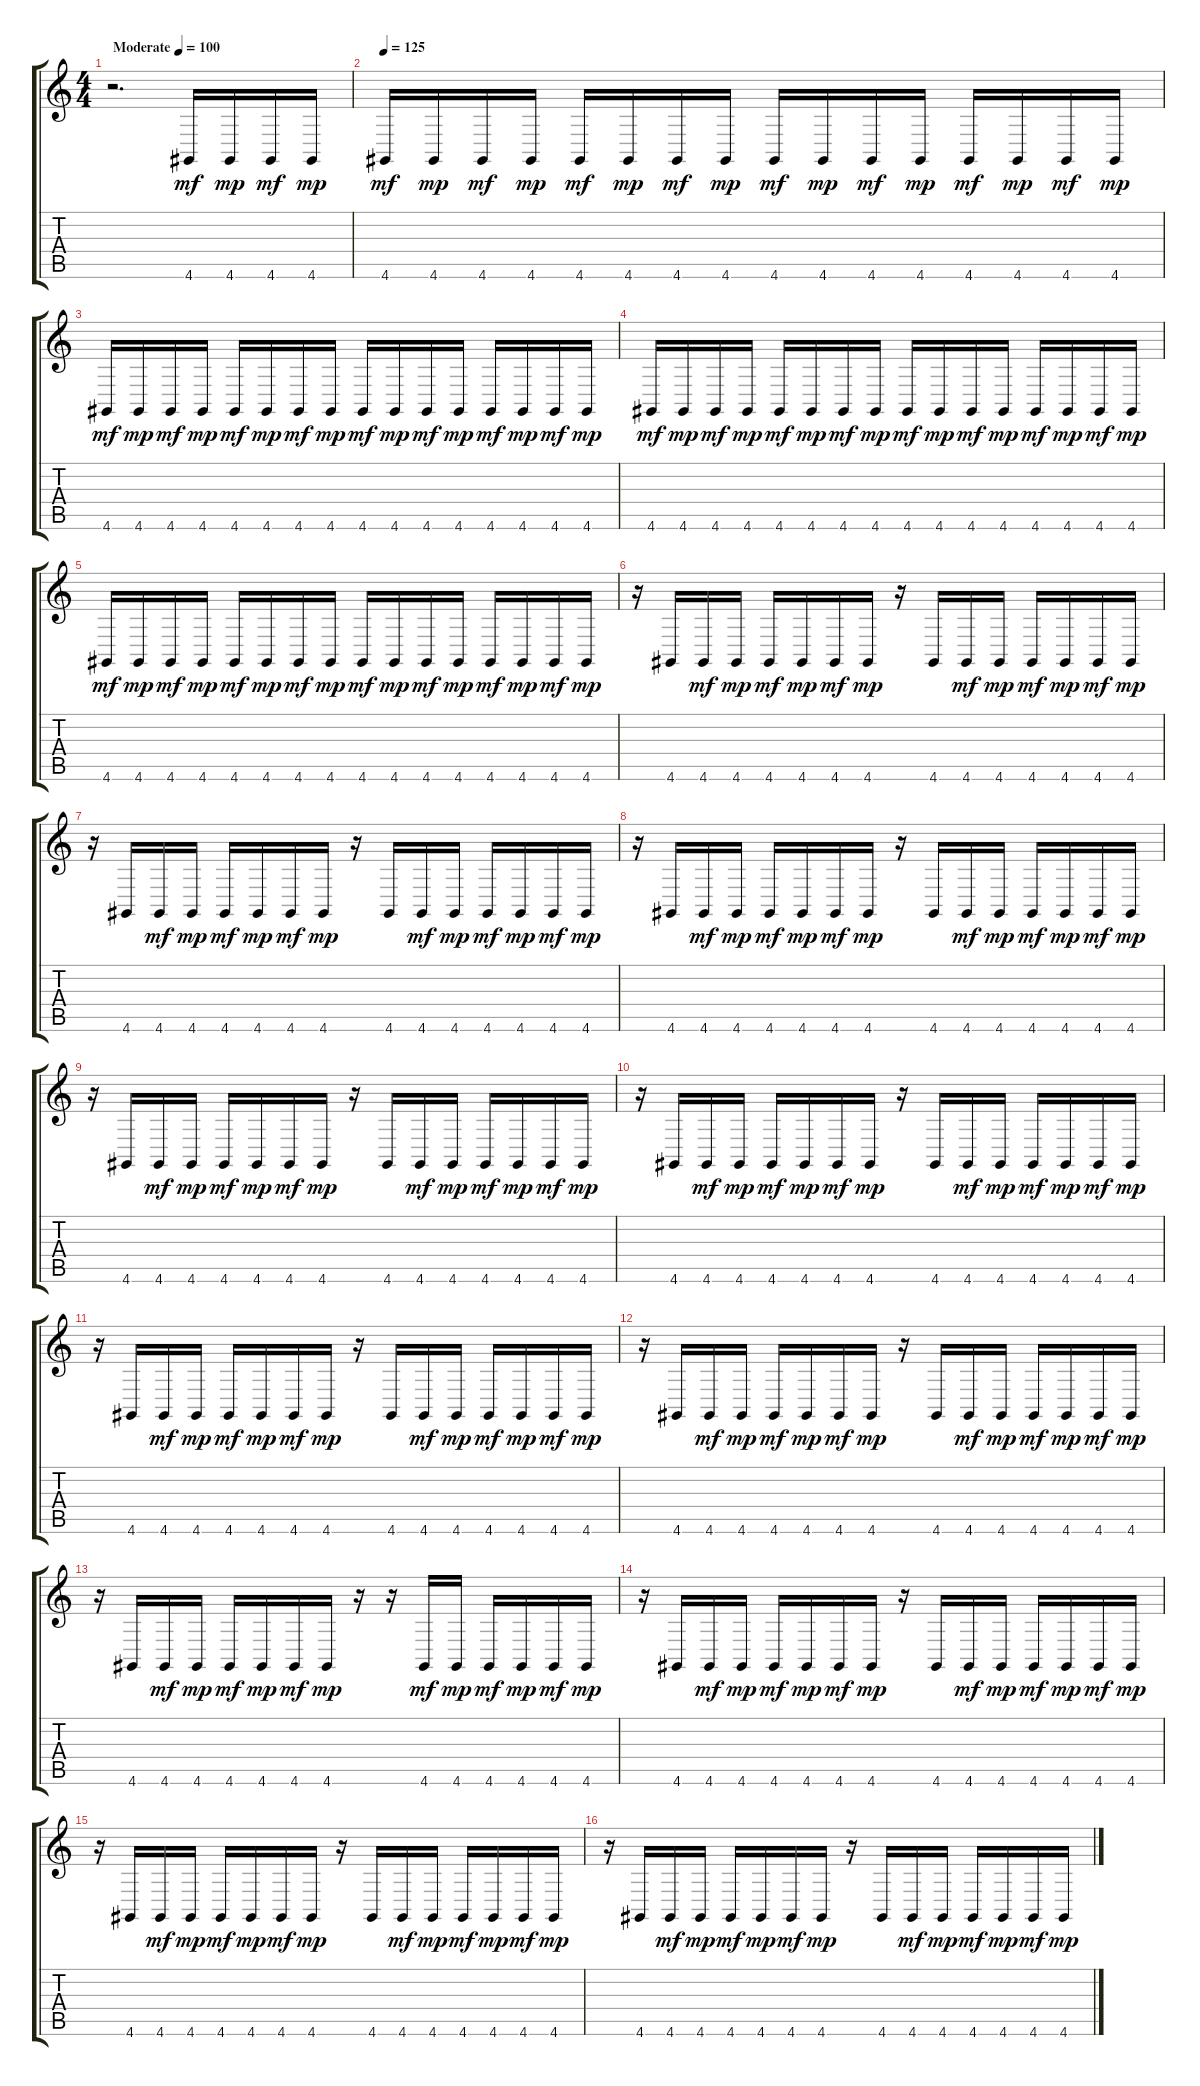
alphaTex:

\track "" {instrument acousticgrandpiano}
\staff {score tabs}
\tuning (E4 B3 G3 D3 A2 E2) {hide}
\ts (4 4)
\tempo (100 "Moderate")
\clef g2
\ks c
r.2{d dy mf instrument acousticgrandpiano} 4.6.16 4.6.16{dy mp} 4.6.16{dy mf} 4.6.16{dy mp} |
\tempo 125
4.6.16{dy mf} 4.6.16{dy mp} 4.6.16{dy mf} 4.6.16{dy mp} 4.6.16{dy mf} 4.6.16{dy mp} 4.6.16{dy mf} 4.6.16{dy mp} 4.6.16{dy mf} 4.6.16{dy mp} 4.6.16{dy mf} 4.6.16{dy mp} 4.6.16{dy mf} 4.6.16{dy mp} 4.6.16{dy mf} 4.6.16{dy mp} |
4.6.16{dy mf} 4.6.16{dy mp} 4.6.16{dy mf} 4.6.16{dy mp} 4.6.16{dy mf} 4.6.16{dy mp} 4.6.16{dy mf} 4.6.16{dy mp} 4.6.16{dy mf} 4.6.16{dy mp} 4.6.16{dy mf} 4.6.16{dy mp} 4.6.16{dy mf} 4.6.16{dy mp} 4.6.16{dy mf} 4.6.16{dy mp} |
4.6.16{dy mf} 4.6.16{dy mp} 4.6.16{dy mf} 4.6.16{dy mp} 4.6.16{dy mf} 4.6.16{dy mp} 4.6.16{dy mf} 4.6.16{dy mp} 4.6.16{dy mf} 4.6.16{dy mp} 4.6.16{dy mf} 4.6.16{dy mp} 4.6.16{dy mf} 4.6.16{dy mp} 4.6.16{dy mf} 4.6.16{dy mp} |
4.6.16{dy mf} 4.6.16{dy mp} 4.6.16{dy mf} 4.6.16{dy mp} 4.6.16{dy mf} 4.6.16{dy mp} 4.6.16{dy mf} 4.6.16{dy mp} 4.6.16{dy mf} 4.6.16{dy mp} 4.6.16{dy mf} 4.6.16{dy mp} 4.6.16{dy mf} 4.6.16{dy mp} 4.6.16{dy mf} 4.6.16{dy mp} |
r.16 4.6.16 4.6.16{dy mf} 4.6.16{dy mp} 4.6.16{dy mf} 4.6.16{dy mp} 4.6.16{dy mf} 4.6.16{dy mp} r.16 4.6.16 4.6.16{dy mf} 4.6.16{dy mp} 4.6.16{dy mf} 4.6.16{dy mp} 4.6.16{dy mf} 4.6.16{dy mp} |
r.16 4.6.16 4.6.16{dy mf} 4.6.16{dy mp} 4.6.16{dy mf} 4.6.16{dy mp} 4.6.16{dy mf} 4.6.16{dy mp} r.16 4.6.16 4.6.16{dy mf} 4.6.16{dy mp} 4.6.16{dy mf} 4.6.16{dy mp} 4.6.16{dy mf} 4.6.16{dy mp} |
r.16 4.6.16 4.6.16{dy mf} 4.6.16{dy mp} 4.6.16{dy mf} 4.6.16{dy mp} 4.6.16{dy mf} 4.6.16{dy mp} r.16 4.6.16 4.6.16{dy mf} 4.6.16{dy mp} 4.6.16{dy mf} 4.6.16{dy mp} 4.6.16{dy mf} 4.6.16{dy mp} |
r.16 4.6.16 4.6.16{dy mf} 4.6.16{dy mp} 4.6.16{dy mf} 4.6.16{dy mp} 4.6.16{dy mf} 4.6.16{dy mp} r.16 4.6.16 4.6.16{dy mf} 4.6.16{dy mp} 4.6.16{dy mf} 4.6.16{dy mp} 4.6.16{dy mf} 4.6.16{dy mp} |
r.16 4.6.16 4.6.16{dy mf} 4.6.16{dy mp} 4.6.16{dy mf} 4.6.16{dy mp} 4.6.16{dy mf} 4.6.16{dy mp} r.16 4.6.16 4.6.16{dy mf} 4.6.16{dy mp} 4.6.16{dy mf} 4.6.16{dy mp} 4.6.16{dy mf} 4.6.16{dy mp} |
r.16 4.6.16 4.6.16{dy mf} 4.6.16{dy mp} 4.6.16{dy mf} 4.6.16{dy mp} 4.6.16{dy mf} 4.6.16{dy mp} r.16 4.6.16 4.6.16{dy mf} 4.6.16{dy mp} 4.6.16{dy mf} 4.6.16{dy mp} 4.6.16{dy mf} 4.6.16{dy mp} |
r.16 4.6.16 4.6.16{dy mf} 4.6.16{dy mp} 4.6.16{dy mf} 4.6.16{dy mp} 4.6.16{dy mf} 4.6.16{dy mp} r.16 4.6.16 4.6.16{dy mf} 4.6.16{dy mp} 4.6.16{dy mf} 4.6.16{dy mp} 4.6.16{dy mf} 4.6.16{dy mp} |
r.16 4.6.16 4.6.16{dy mf} 4.6.16{dy mp} 4.6.16{dy mf} 4.6.16{dy mp} 4.6.16{dy mf} 4.6.16{dy mp} r.16 r.16 4.6.16{dy mf} 4.6.16{dy mp} 4.6.16{dy mf} 4.6.16{dy mp} 4.6.16{dy mf} 4.6.16{dy mp} |
r.16 4.6.16 4.6.16{dy mf} 4.6.16{dy mp} 4.6.16{dy mf} 4.6.16{dy mp} 4.6.16{dy mf} 4.6.16{dy mp} r.16 4.6.16 4.6.16{dy mf} 4.6.16{dy mp} 4.6.16{dy mf} 4.6.16{dy mp} 4.6.16{dy mf} 4.6.16{dy mp} |
r.16 4.6.16 4.6.16{dy mf} 4.6.16{dy mp} 4.6.16{dy mf} 4.6.16{dy mp} 4.6.16{dy mf} 4.6.16{dy mp} r.16 4.6.16 4.6.16{dy mf} 4.6.16{dy mp} 4.6.16{dy mf} 4.6.16{dy mp} 4.6.16{dy mf} 4.6.16{dy mp} |
r.16 4.6.16 4.6.16{dy mf} 4.6.16{dy mp} 4.6.16{dy mf} 4.6.16{dy mp} 4.6.16{dy mf} 4.6.16{dy mp} r.16 4.6.16 4.6.16{dy mf} 4.6.16{dy mp} 4.6.16{dy mf} 4.6.16{dy mp} 4.6.16{dy mf} 4.6.16{dy mp}
